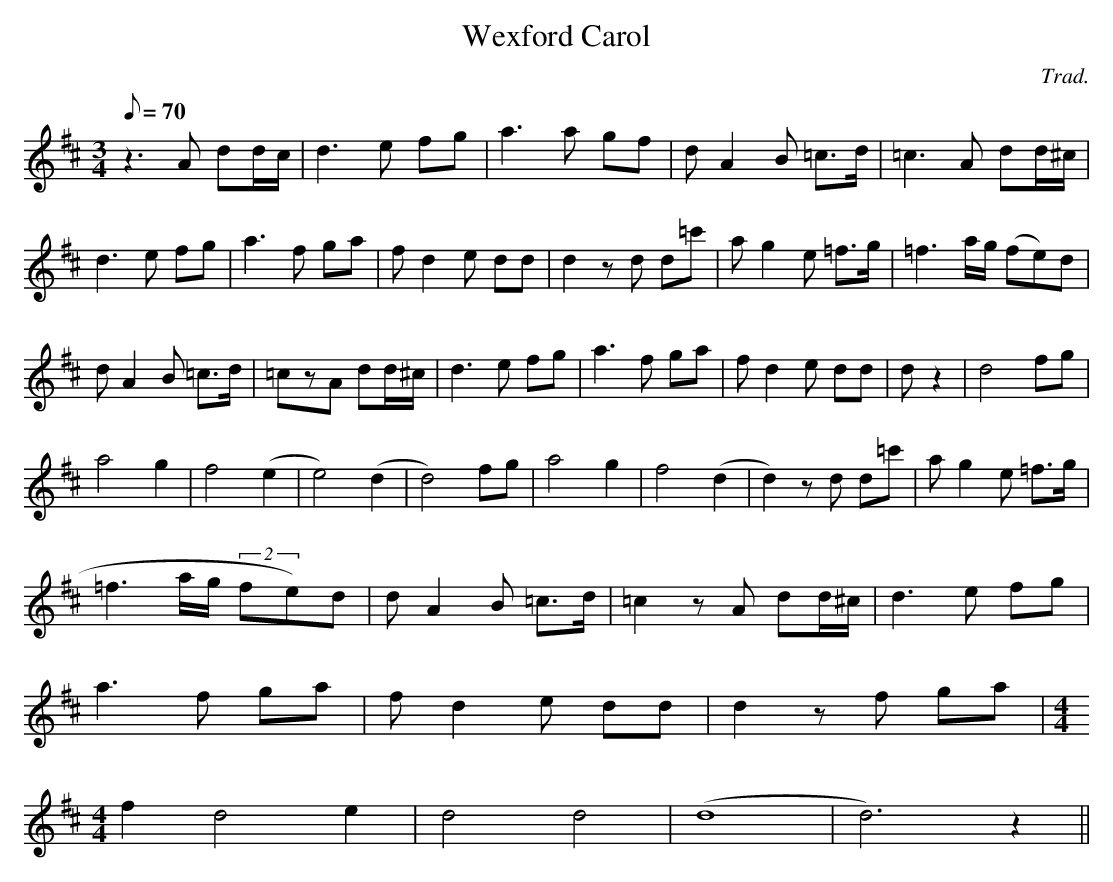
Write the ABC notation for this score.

X:1
T:Wexford Carol
M:3/4
L:1/8
Q:70
C:Trad.
K:D
z3 A dd/2c/2|d3e fg|a3a gf|dA2B =c3/2d/2|=c3A dd/2^c/2|
d3e fg|a3f ga|fd2e dd|d2zd d=c'|ag2 e =f3/2g/2|=f3 a/2g/2 (fe)d|
dA2 B =c3/2d/2|=czA dd/2^c1/2|d3e fg|a3f ga|fd2e dd|dz2|d4fg|
a4g2|f4(e2|e4)(d2|d4)fg|a4g2|f4(d2|d2)zd d=c'|ag2e =f3/2g/2|
=f3a/2g/2 (2fe)d|dA2B =c3/2d/2|=c2zA dd/2^c/2|d3e fg|
a3f ga|fd2 e dd|d2zf ga|[M:4/4][L:1/8]
f2d4e2|d4 d4|(d8|d6)z2||
